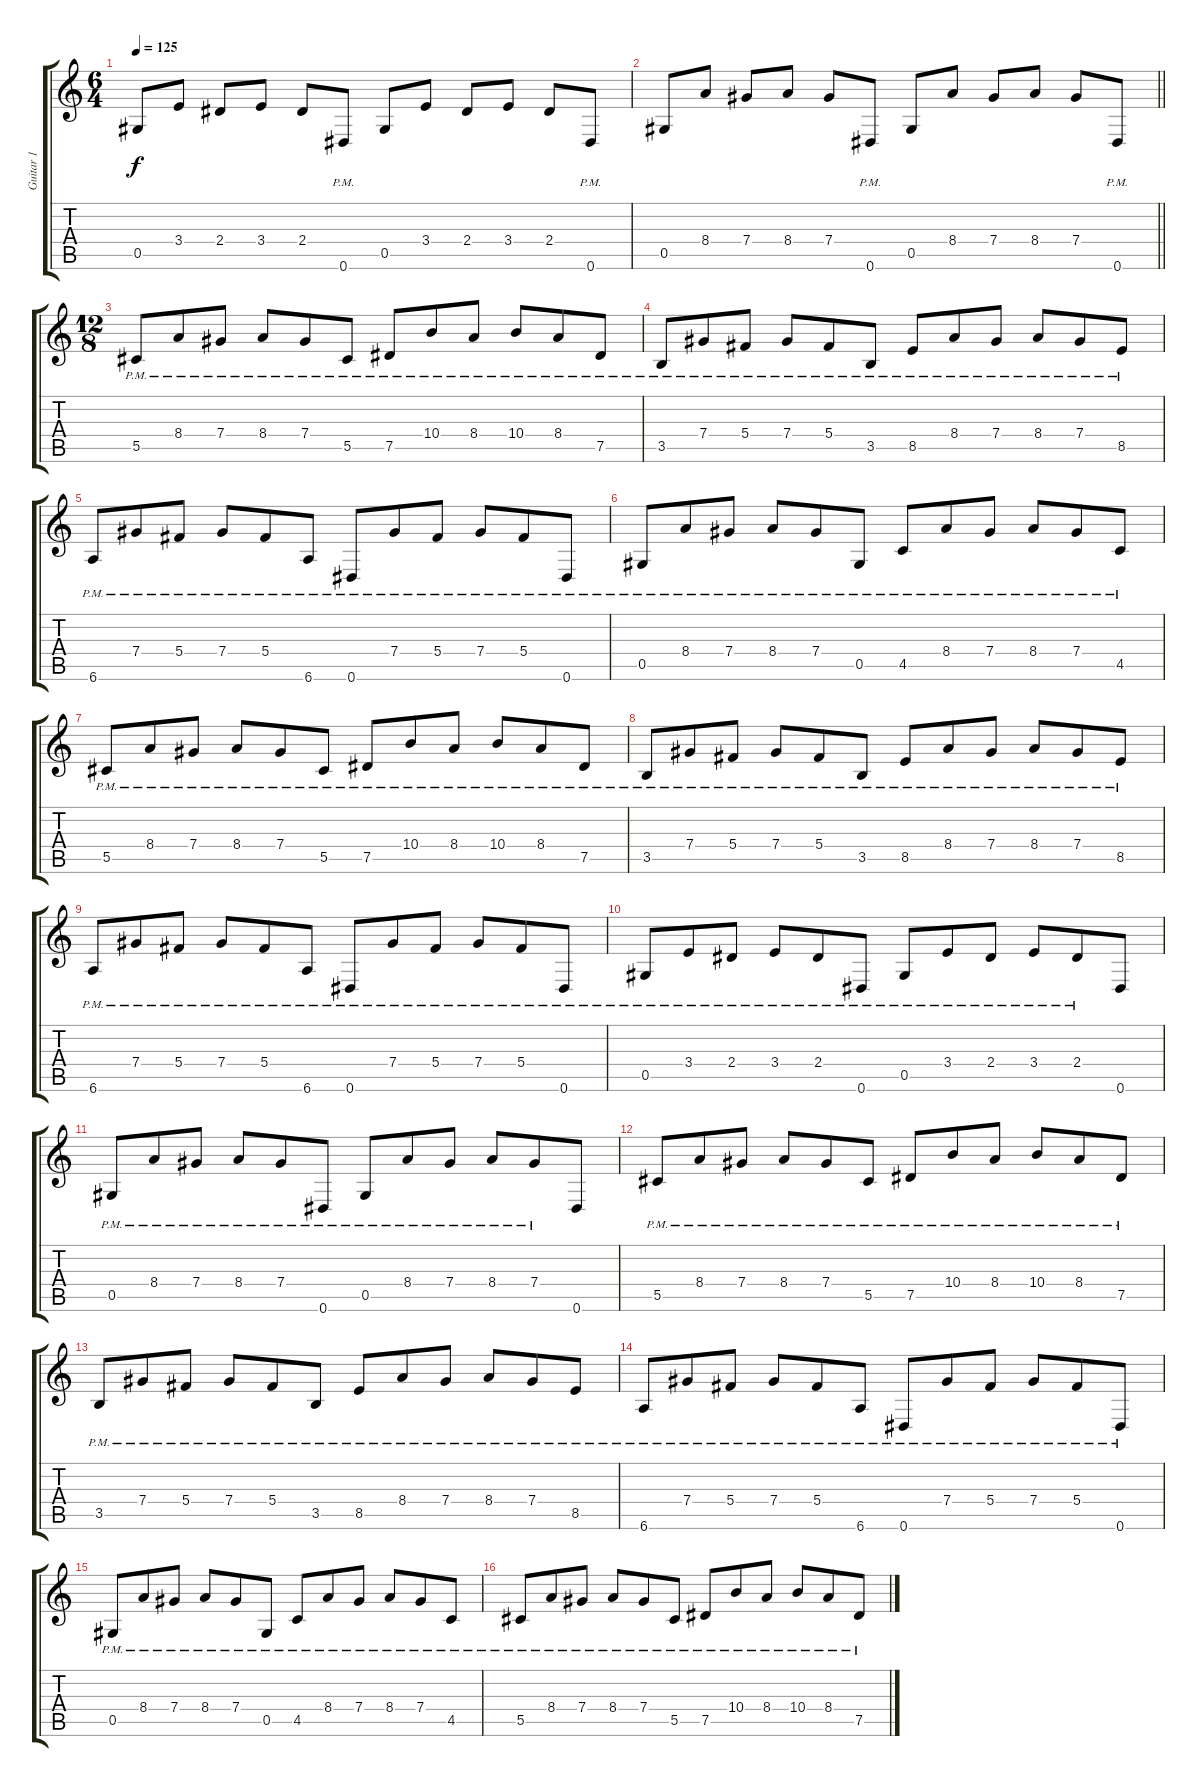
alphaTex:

\track ("Guitar 1" "Guitar 1") {instrument distortionguitar}
\staff {score tabs}
\tuning (Eb4 Bb3 Gb3 Db3 Ab2 Eb2) {hide}
\ts (6 4)
\tempo 125
\clef g2
\ks c
0.5.8{dy f} 3.4.8 2.4.8 3.4.8 2.4.8 0.6{pm}.8 0.5.8 3.4.8 2.4.8 3.4.8 2.4.8 0.6{pm}.8 |
\barLineRight lightlight
0.5.8 8.4.8 7.4.8 8.4.8 7.4.8 0.6{pm}.8 0.5.8 8.4.8 7.4.8 8.4.8 7.4.8 0.6{pm}.8 |
\ts (12 8)
5.5{pm}.8 8.4{pm}.8 7.4{pm}.8 8.4{pm}.8 7.4{pm}.8 5.5{pm}.8 7.5{pm}.8 10.4{pm}.8 8.4{pm}.8 10.4{pm}.8 8.4{pm}.8 7.5{pm}.8 |
3.5{pm}.8 7.4{pm}.8 5.4{pm}.8 7.4{pm}.8 5.4{pm}.8 3.5{pm}.8 8.5{pm}.8 8.4{pm}.8 7.4{pm}.8 8.4{pm}.8 7.4{pm}.8 8.5{pm}.8 |
6.6{pm}.8 7.4{pm}.8 5.4{pm}.8 7.4{pm}.8 5.4{pm}.8 6.6{pm}.8 0.6{pm}.8 7.4{pm}.8 5.4{pm}.8 7.4{pm}.8 5.4{pm}.8 0.6{pm}.8 |
0.5{pm}.8 8.4{pm}.8 7.4{pm}.8 8.4{pm}.8 7.4{pm}.8 0.5{pm}.8 4.5{pm}.8 8.4{pm}.8 7.4{pm}.8 8.4{pm}.8 7.4{pm}.8 4.5{pm}.8 |
5.5{pm}.8 8.4{pm}.8 7.4{pm}.8 8.4{pm}.8 7.4{pm}.8 5.5{pm}.8 7.5{pm}.8 10.4{pm}.8 8.4{pm}.8 10.4{pm}.8 8.4{pm}.8 7.5{pm}.8 |
3.5{pm}.8 7.4{pm}.8 5.4{pm}.8 7.4{pm}.8 5.4{pm}.8 3.5{pm}.8 8.5{pm}.8 8.4{pm}.8 7.4{pm}.8 8.4{pm}.8 7.4{pm}.8 8.5{pm}.8 |
6.6{pm}.8 7.4{pm}.8 5.4{pm}.8 7.4{pm}.8 5.4{pm}.8 6.6{pm}.8 0.6{pm}.8 7.4{pm}.8 5.4{pm}.8 7.4{pm}.8 5.4{pm}.8 0.6{pm}.8 |
0.5{pm}.8 3.4{pm}.8 2.4{pm}.8 3.4{pm}.8 2.4{pm}.8 0.6{pm}.8 0.5{pm}.8 3.4{pm}.8 2.4{pm}.8 3.4{pm}.8 2.4{pm}.8 0.6.8 |
0.5{pm}.8 8.4{pm}.8 7.4{pm}.8 8.4{pm}.8 7.4{pm}.8 0.6{pm}.8 0.5{pm}.8 8.4{pm}.8 7.4{pm}.8 8.4{pm}.8 7.4{pm}.8 0.6.8 |
5.5{pm}.8 8.4{pm}.8 7.4{pm}.8 8.4{pm}.8 7.4{pm}.8 5.5{pm}.8 7.5{pm}.8 10.4{pm}.8 8.4{pm}.8 10.4{pm}.8 8.4{pm}.8 7.5{pm}.8 |
3.5{pm}.8 7.4{pm}.8 5.4{pm}.8 7.4{pm}.8 5.4{pm}.8 3.5{pm}.8 8.5{pm}.8 8.4{pm}.8 7.4{pm}.8 8.4{pm}.8 7.4{pm}.8 8.5{pm}.8 |
6.6{pm}.8 7.4{pm}.8 5.4{pm}.8 7.4{pm}.8 5.4{pm}.8 6.6{pm}.8 0.6{pm}.8 7.4{pm}.8 5.4{pm}.8 7.4{pm}.8 5.4{pm}.8 0.6{pm}.8 |
0.5{pm}.8 8.4{pm}.8 7.4{pm}.8 8.4{pm}.8 7.4{pm}.8 0.5{pm}.8 4.5{pm}.8 8.4{pm}.8 7.4{pm}.8 8.4{pm}.8 7.4{pm}.8 4.5{pm}.8 |
5.5{pm}.8 8.4{pm}.8 7.4{pm}.8 8.4{pm}.8 7.4{pm}.8 5.5{pm}.8 7.5{pm}.8 10.4{pm}.8 8.4{pm}.8 10.4{pm}.8 8.4{pm}.8 7.5{pm}.8
